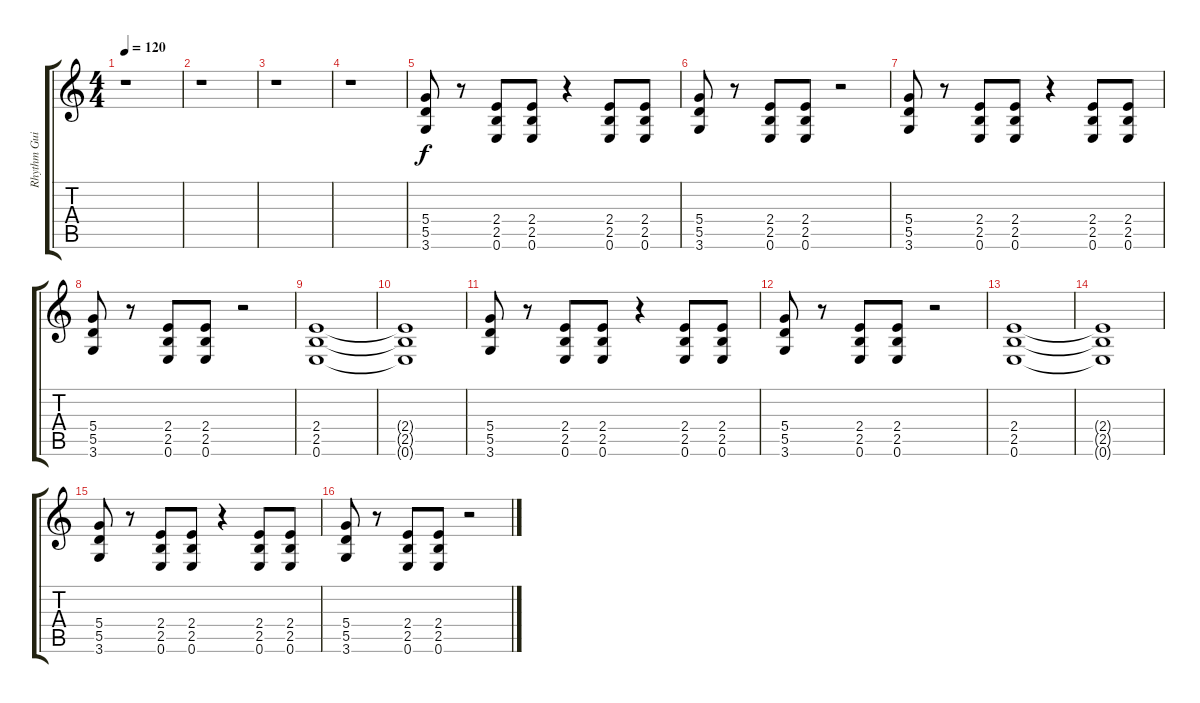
\track ("Rhythm Guitar II" "Rhythm Gui") {instrument overdrivenguitar}
\staff {score tabs}
\tuning (E4 B3 G3 D3 A2 E2) {hide}
\ts (4 4)
\tempo 120
\clef g2
\ks c
r.1{dy f instrument overdrivenguitar} |
r.1 |
r.1 |
r.1 |
(5.4 5.5 3.6).8 r.8 (2.4 2.5 0.6).8 (2.4 2.5 0.6).8 r.4 (2.4 2.5 0.6).8 (2.4 2.5 0.6).8 |
(5.4 5.5 3.6).8 r.8 (2.4 2.5 0.6).8 (2.4 2.5 0.6).8 r.2 |
(5.4 5.5 3.6).8 r.8 (2.4 2.5 0.6).8 (2.4 2.5 0.6).8 r.4 (2.4 2.5 0.6).8 (2.4 2.5 0.6).8 |
(5.4 5.5 3.6).8 r.8 (2.4 2.5 0.6).8 (2.4 2.5 0.6).8 r.2 |
(2.4 2.5 0.6).1 |
(2.4{t} 2.5{t} 0.6{t}).1 |
(5.4 5.5 3.6).8 r.8 (2.4 2.5 0.6).8 (2.4 2.5 0.6).8 r.4 (2.4 2.5 0.6).8 (2.4 2.5 0.6).8 |
(5.4 5.5 3.6).8 r.8 (2.4 2.5 0.6).8 (2.4 2.5 0.6).8 r.2 |
(2.4 2.5 0.6).1 |
(2.4{t} 2.5{t} 0.6{t}).1 |
(5.4 5.5 3.6).8 r.8 (2.4 2.5 0.6).8 (2.4 2.5 0.6).8 r.4 (2.4 2.5 0.6).8 (2.4 2.5 0.6).8 |
(5.4 5.5 3.6).8 r.8 (2.4 2.5 0.6).8 (2.4 2.5 0.6).8 r.2
